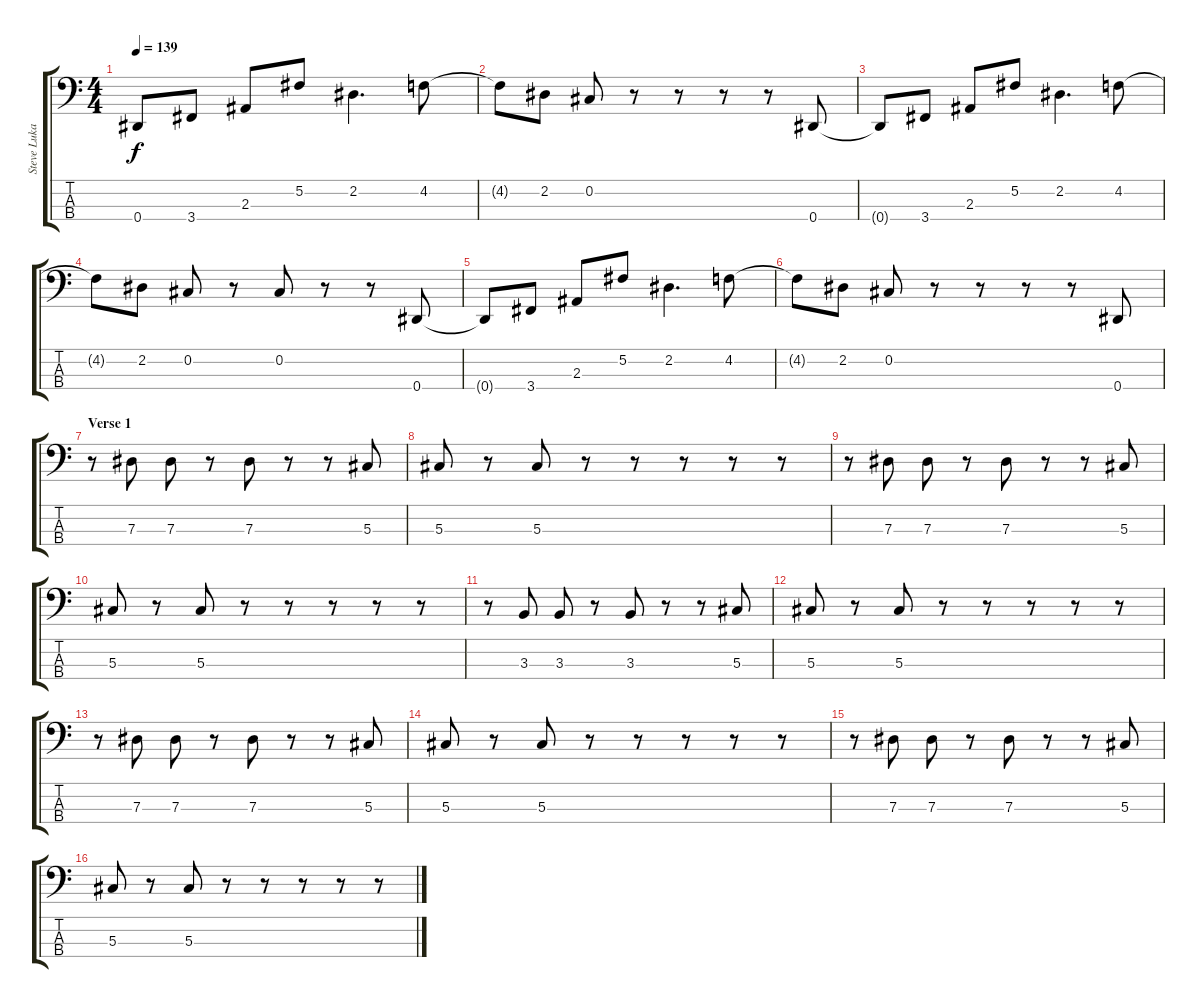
\track ("Steve Lukather (Bass Guitar)" "Steve Luka") {instrument slapbass1}
\staff {score tabs}
\tuning (Gb2 Db2 Ab1 Eb1) {hide}
\ts (4 4)
\tempo 139
\clef f4
\ks c
0.4{t}.8{dy f} 3.4.8 2.3.8 5.2.8 2.2.4{d} 4.2.8 |
4.2{t}.8 2.2.8 0.2.8 r.8 r.8 r.8 r.8 0.4.8 |
0.4{t}.8 3.4.8 2.3.8 5.2.8 2.2.4{d} 4.2.8 |
4.2{t}.8 2.2.8 0.2.8 r.8 0.2.8 r.8 r.8 0.4.8 |
0.4{t}.8 3.4.8 2.3.8 5.2.8 2.2.4{d} 4.2.8 |
4.2{t}.8 2.2.8 0.2.8 r.8 r.8 r.8 r.8 0.4.8 |
\section ("" "Verse 1")
r.8 7.3.8 7.3.8 r.8 7.3.8 r.8 r.8 5.3.8 |
5.3.8 r.8 5.3.8 r.8 r.8 r.8 r.8 r.8 |
r.8 7.3.8 7.3.8 r.8 7.3.8 r.8 r.8 5.3.8 |
5.3.8 r.8 5.3.8 r.8 r.8 r.8 r.8 r.8 |
r.8 3.3.8 3.3.8 r.8 3.3.8 r.8 r.8 5.3.8 |
5.3.8 r.8 5.3.8 r.8 r.8 r.8 r.8 r.8 |
r.8 7.3.8 7.3.8 r.8 7.3.8 r.8 r.8 5.3.8 |
5.3.8 r.8 5.3.8 r.8 r.8 r.8 r.8 r.8 |
r.8 7.3.8 7.3.8 r.8 7.3.8 r.8 r.8 5.3.8 |
5.3.8 r.8 5.3.8 r.8 r.8 r.8 r.8 r.8
